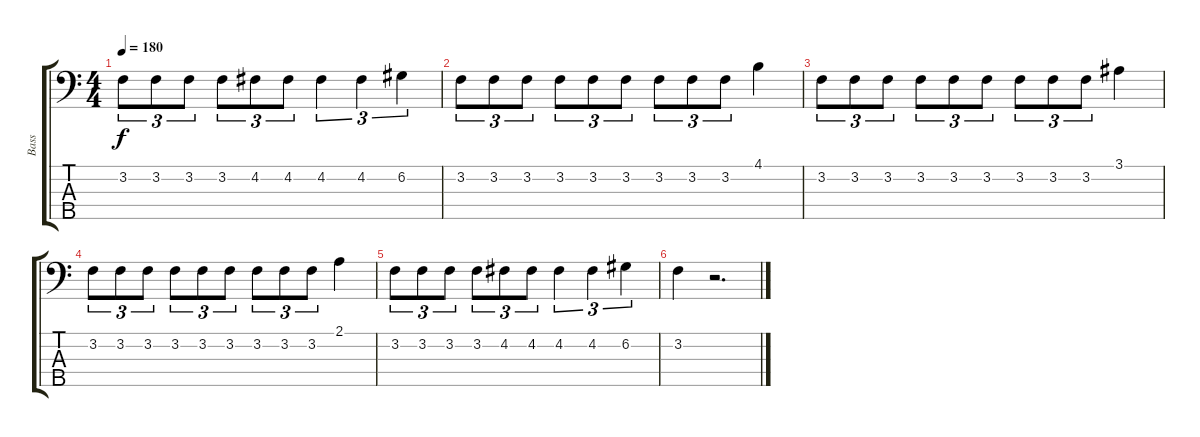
\track ("Bass" "Bass") {instrument electricbasspick}
\staff {score tabs}
\tuning (G2 D2 A1 E1 B0) {hide}
\ts (4 4)
\tempo 180
\clef f4
\ks c
3.2.8{tu (3 2) dy f} 3.2.8{tu (3 2)} 3.2.8{tu (3 2)} 3.2.8{tu (3 2)} 4.2.8{tu (3 2)} 4.2.8{tu (3 2)} 4.2.4{tu (3 2)} 4.2.4{tu (3 2)} 6.2.4{tu (3 2)} |
3.2.8{tu (3 2)} 3.2.8{tu (3 2)} 3.2.8{tu (3 2)} 3.2.8{tu (3 2)} 3.2.8{tu (3 2)} 3.2.8{tu (3 2)} 3.2.8{tu (3 2)} 3.2.8{tu (3 2)} 3.2.8{tu (3 2)} 4.1.4 |
3.2.8{tu (3 2)} 3.2.8{tu (3 2)} 3.2.8{tu (3 2)} 3.2.8{tu (3 2)} 3.2.8{tu (3 2)} 3.2.8{tu (3 2)} 3.2.8{tu (3 2)} 3.2.8{tu (3 2)} 3.2.8{tu (3 2)} 3.1.4 |
3.2.8{tu (3 2)} 3.2.8{tu (3 2)} 3.2.8{tu (3 2)} 3.2.8{tu (3 2)} 3.2.8{tu (3 2)} 3.2.8{tu (3 2)} 3.2.8{tu (3 2)} 3.2.8{tu (3 2)} 3.2.8{tu (3 2)} 2.1.4 |
3.2.8{tu (3 2)} 3.2.8{tu (3 2)} 3.2.8{tu (3 2)} 3.2.8{tu (3 2)} 4.2.8{tu (3 2)} 4.2.8{tu (3 2)} 4.2.4{tu (3 2)} 4.2.4{tu (3 2)} 6.2.4{tu (3 2)} |
3.2.4 r.2{d}
